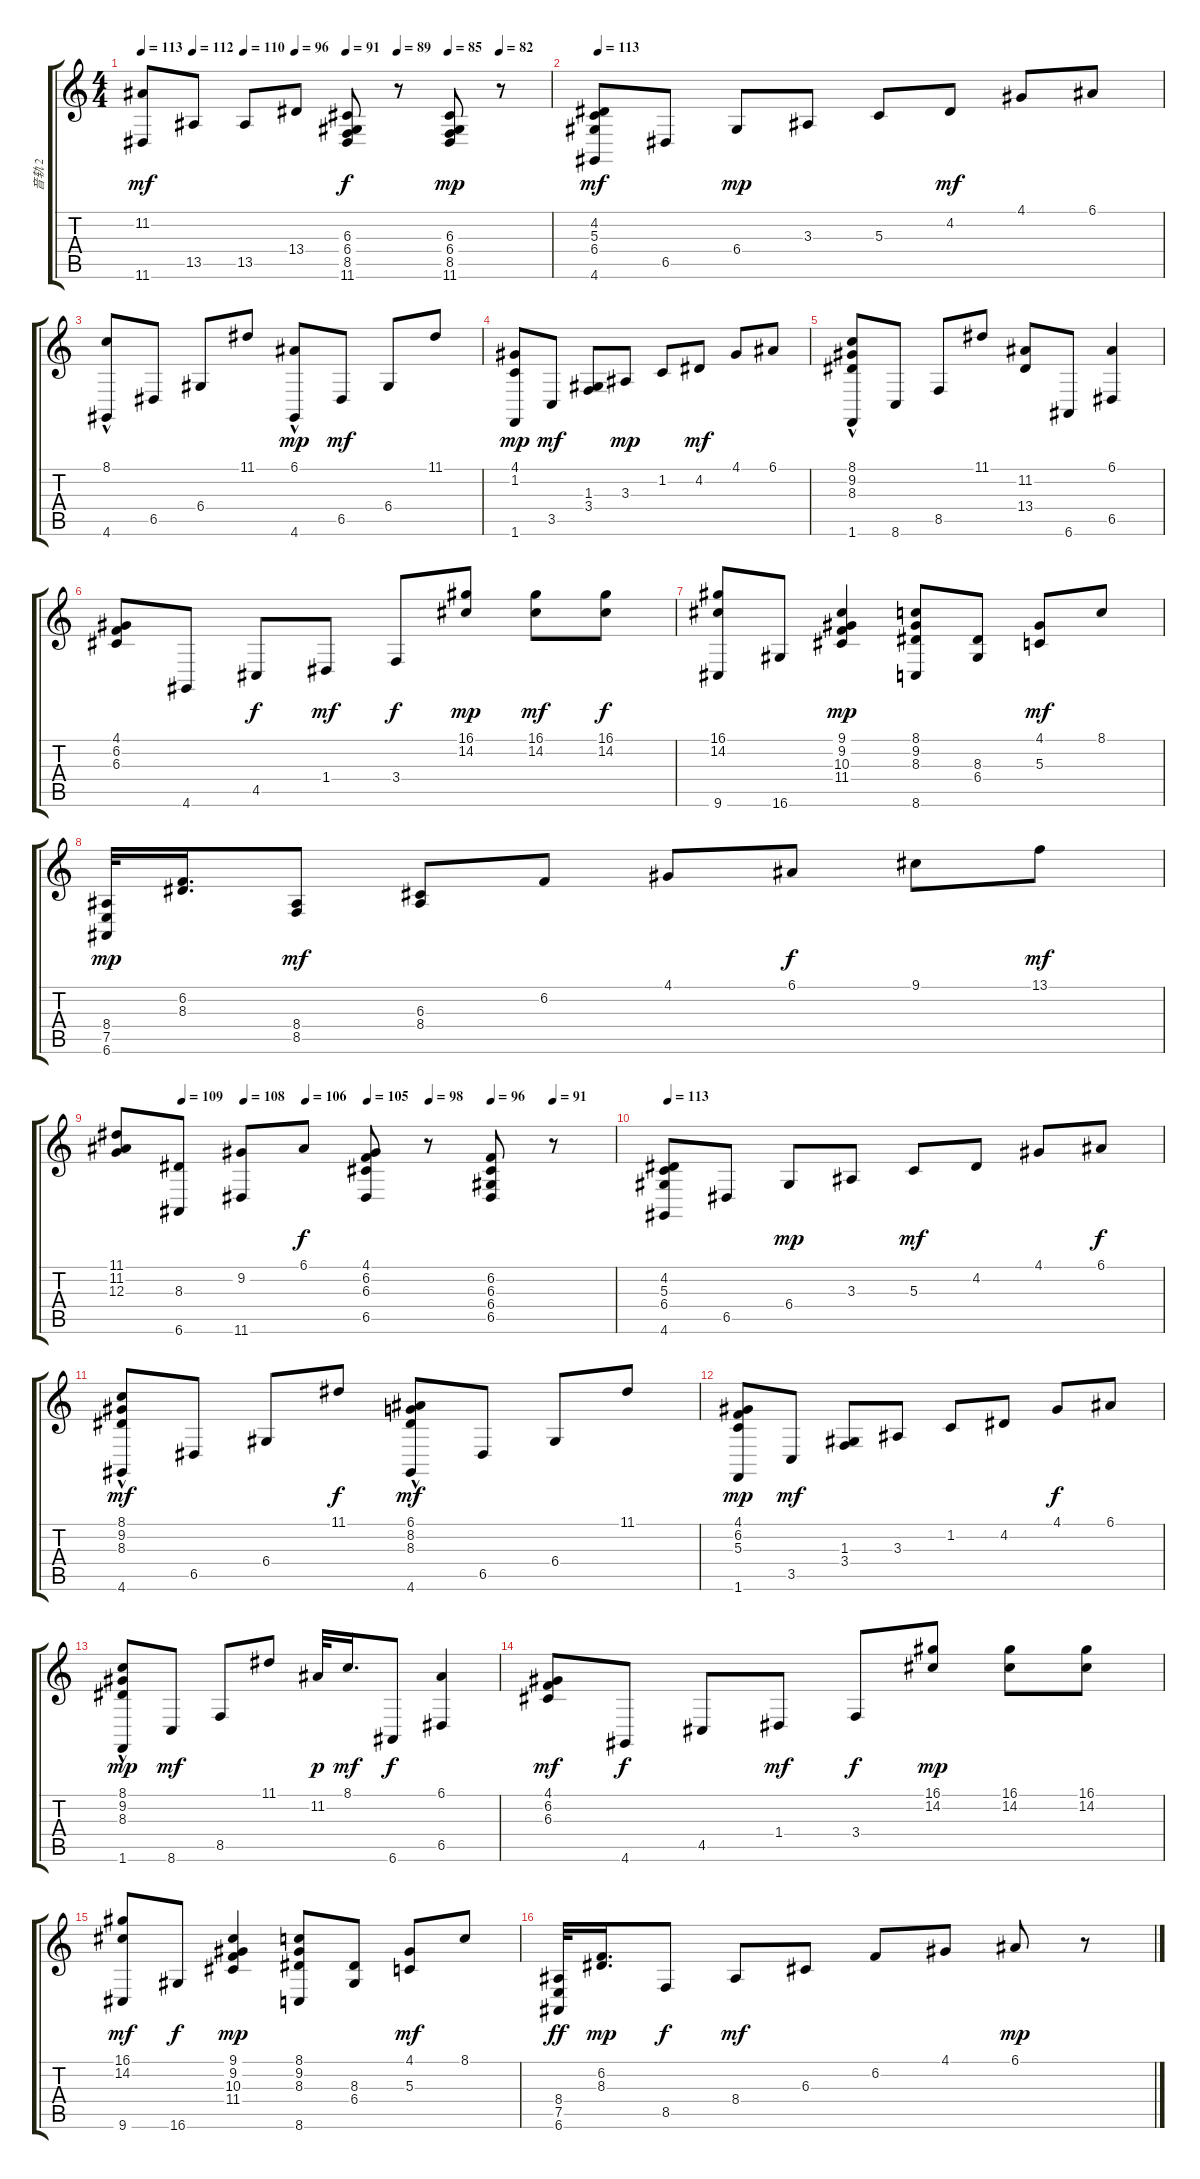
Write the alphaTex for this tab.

\track ("音轨 2" "音轨 2") {instrument acousticgrandpiano}
\staff {score tabs}
\tuning (E4 B3 G3 D3 A2 E2) {hide}
\ts (4 4)
\tempo 113
\tempo (112 0.125)
\tempo (110 0.25)
\tempo (96 0.375)
\tempo (91 0.5)
\tempo (89 0.625)
\tempo (85 0.75)
\tempo (82 0.875)
\clef g2
\ks c
(11.2 11.6).8{dy mf} 13.5.8 13.5.8 13.4.8 (6.3 6.4 8.5 11.6).8{dy f} r.8 (6.3 6.4 8.5 11.6).8{dy mp} r.8 |
\tempo 113
(4.2 5.3 6.4 4.6).8{dy mf} 6.5.8 6.4.8{dy mp} 3.3.8 5.3.8 4.2.8{dy mf} 4.1.8 6.1.8 |
(8.1{hac} 4.6).8 6.5.8 6.4.8 11.1.8 (6.1{hac} 4.6).8{dy mp} 6.5.8{dy mf} 6.4.8 11.1.8 |
(4.1 1.2 1.6).8{dy mp} 3.5.8{dy mf} (1.3 3.4).8 3.3.8{dy mp} 1.2.8 4.2.8{dy mf} 4.1.8 6.1.8 |
(8.1{hac} 9.2{hac} 8.3{hac} 1.6).8 8.6.8 8.5.8 11.1.8 (11.2 13.4).8 6.6.8 (6.1 6.5).4 |
(4.1 6.2 6.3).8 4.6.8 4.5.8{dy f} 1.4.8{dy mf} 3.4.8{dy f} (16.1 14.2).8{dy mp} (16.1 14.2).8{dy mf} (16.1 14.2).8{dy f} |
(16.1 14.2 9.6).8 16.6.8 (9.1 9.2 10.3 11.4).4{dy mp} (8.1 9.2 8.3 8.6).8 (8.3 6.4).8 (4.1 5.3).8{dy mf} 8.1.8 |
(8.4 7.5 6.6).32{dy mp} (6.2 8.3).16{d} (8.4 8.5).8{dy mf} (6.3 8.4).8 6.2.8 4.1.8 6.1.8{dy f} 9.1.8 13.1.8{dy mf} |
\tempo (109 0.125)
\tempo (108 0.25)
\tempo (106 0.375)
\tempo (105 0.5)
\tempo (98 0.625)
\tempo (96 0.75)
\tempo (91 0.875)
(11.1 11.2 12.3).8 (8.3 6.6).8 (9.2 11.6).8 6.1.8{dy f} (4.1 6.2 6.3 6.5).8 r.8 (6.2 6.3 6.4 6.5).8 r.8 |
\tempo 113
(4.2 5.3 6.4 4.6).8 6.5.8 6.4.8{dy mp} 3.3.8 5.3.8{dy mf} 4.2.8 4.1.8 6.1.8{dy f} |
(8.1{hac} 9.2{hac} 8.3{hac} 4.6).8{dy mf} 6.5.8 6.4.8 11.1.8{dy f} (6.1{hac} 8.2{hac} 8.3{hac} 4.6).8{dy mf} 6.5.8 6.4.8 11.1.8 |
(4.1 6.2 5.3 1.6).8{dy mp} 3.5.8{dy mf} (1.3 3.4).8 3.3.8 1.2.8 4.2.8 4.1.8{dy f} 6.1.8 |
(8.1{hac} 9.2{hac} 8.3{hac} 1.6).8{dy mp} 8.6.8{dy mf} 8.5.8 11.1.8 11.2.32{dy p} 8.1.16{d dy mf} 6.6.8{dy f} (6.1 6.5).4 |
(4.1 6.2 6.3).8{dy mf} 4.6.8{dy f} 4.5.8 1.4.8{dy mf} 3.4.8{dy f} (16.1 14.2).8{dy mp} (16.1 14.2).8 (16.1 14.2).8 |
(16.1 14.2 9.6).8{dy mf} 16.6.8{dy f} (9.1 9.2 10.3 11.4).4{dy mp} (8.1 9.2 8.3 8.6).8 (8.3 6.4).8 (4.1 5.3).8{dy mf} 8.1.8 |
(8.4 7.5 6.6).32{dy ff} (6.2 8.3).16{d dy mp} 8.5.8{dy f} 8.4.8{dy mf} 6.3.8 6.2.8 4.1.8 6.1.8{dy mp} r.8
